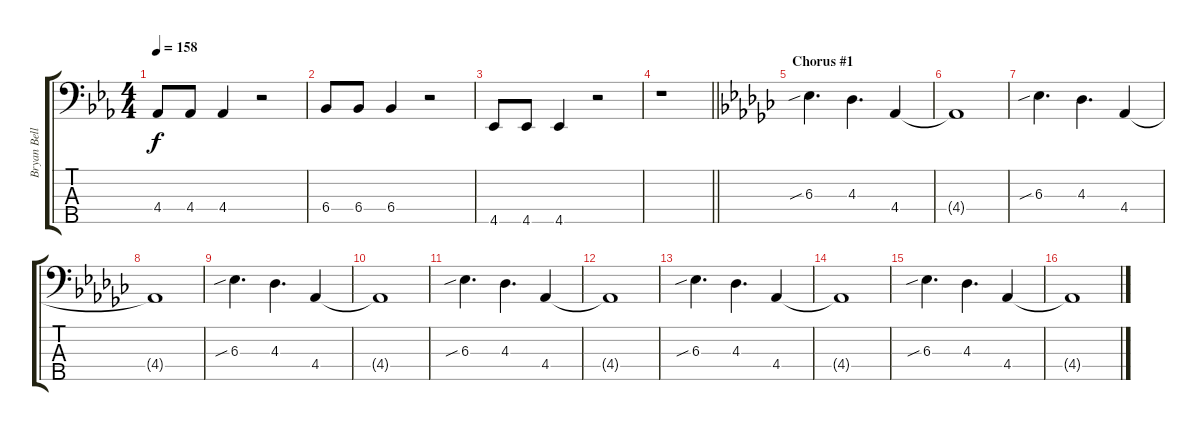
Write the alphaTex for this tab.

\track ("Bryan Beller (Bass)" "Bryan Bell") {instrument electricbassfinger}
\staff {score tabs}
\tuning (G2 D2 A1 E1 B0) {hide}
\ts (4 4)
\tempo 158
\clef f4
\ks eb
4.4.8{dy f} 4.4.8 4.4.4 r.2 |
6.4.8 6.4.8 6.4.4 r.2 |
4.5.8 4.5.8 4.5.4 r.2 |
\barLineRight lightlight
r.1 |
\section ("" "Chorus #1")
\ks gb
6.3{sib}.4{d} 4.3.4{d} 4.4.4 |
4.4{t}.1 |
6.3{sib}.4{d} 4.3.4{d} 4.4.4 |
4.4{t}.1 |
6.3{sib}.4{d} 4.3.4{d} 4.4.4 |
4.4{t}.1 |
6.3{sib}.4{d} 4.3.4{d} 4.4.4 |
4.4{t}.1 |
6.3{sib}.4{d} 4.3.4{d} 4.4.4 |
4.4{t}.1 |
6.3{sib}.4{d} 4.3.4{d} 4.4.4 |
4.4{t}.1
